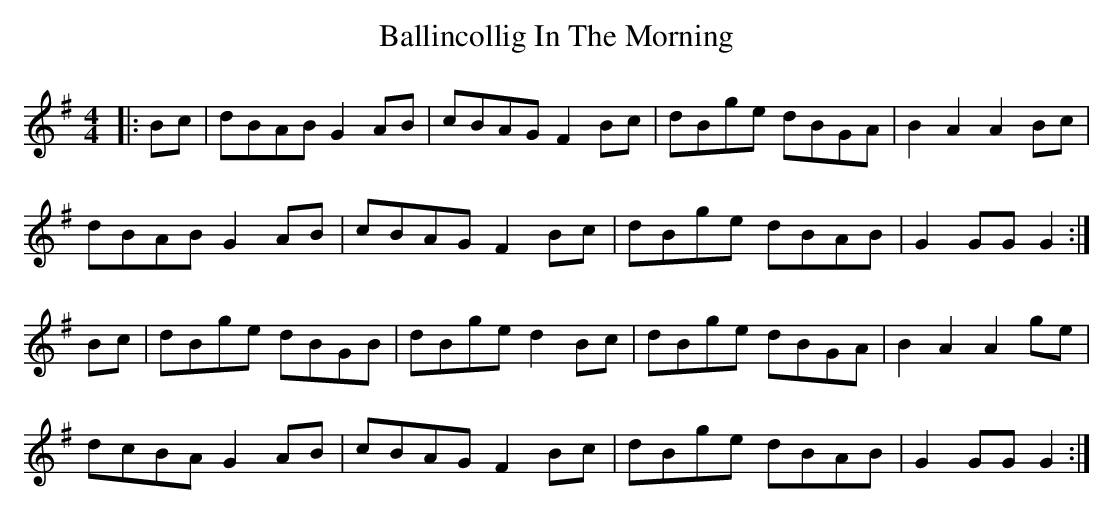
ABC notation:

X:1
T: Ballincollig In The Morning
M: 4/4
L: 1/8
K: Gmaj
|:Bc|dBAB G2AB|cBAG F2Bc|dBge dBGA|B2A2 A2Bc|
dBAB G2AB|cBAG F2Bc|dBge dBAB|G2GG G2:|
Bc|dBge dBGB|dBge d2Bc|dBge dBGA|B2A2 A2ge|
dcBA G2AB|cBAG F2Bc|dBge dBAB|G2GG G2:|
